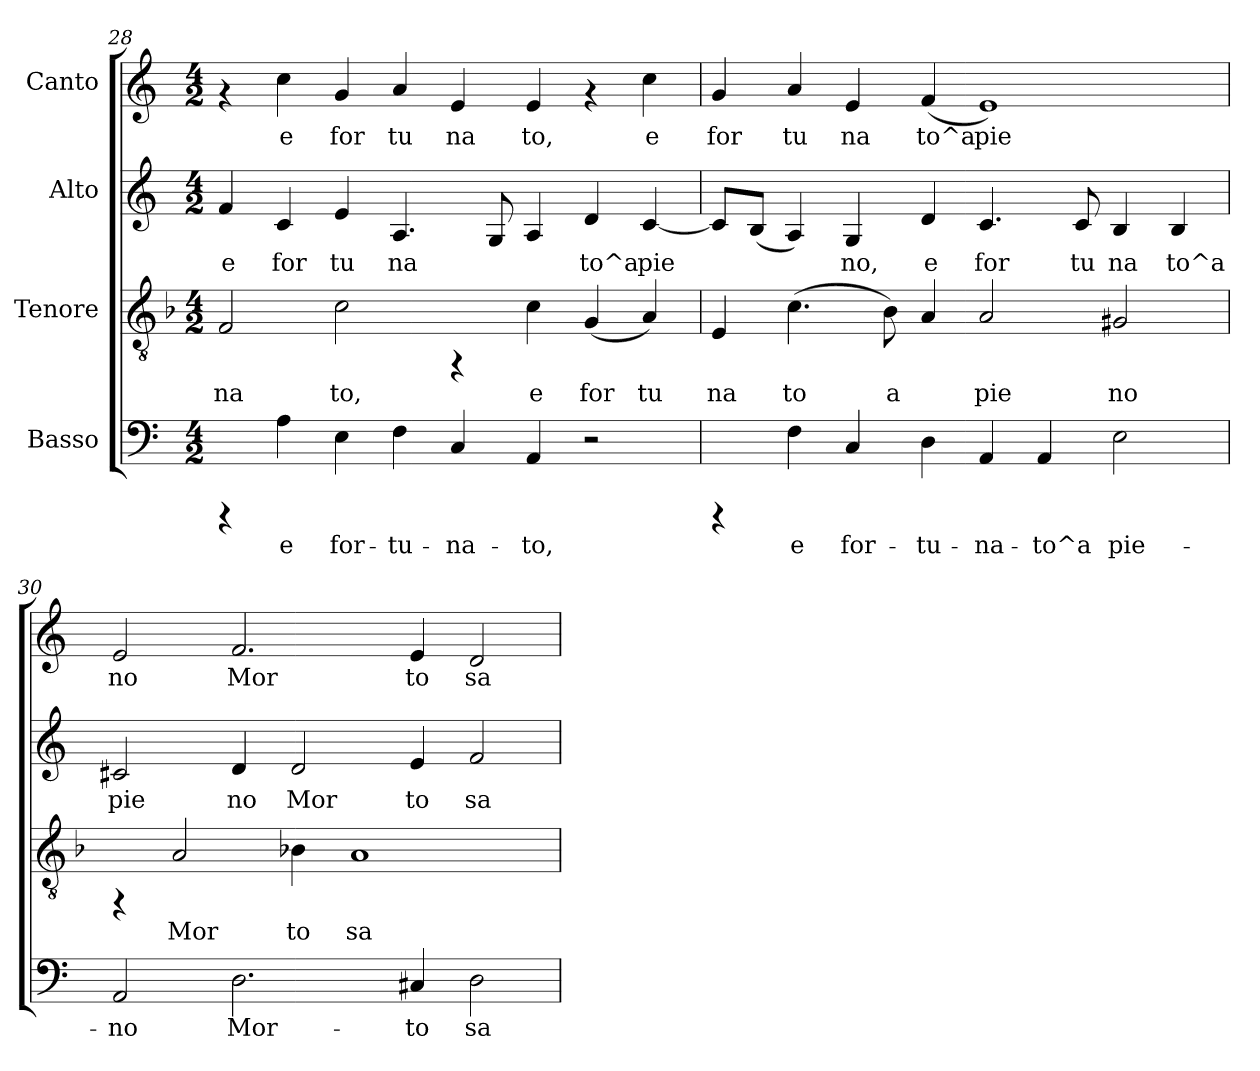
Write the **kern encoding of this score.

**kern	**text	**kern	**text	**kern	**text	**kern	**text
*part4	*part4	*part3	*part3	*part2	*part2	*part1	*part1
*staff4	*staff4	*staff3	*staff3	*staff2	*staff2	*staff1	*staff1
*I"Basso	*	*I"Tenore	*	*I"Alto	*	*I"Canto	*
!!LO:LB:g=z
*clefF4	*	*clefGv2	*	*clefG2	*	*clefG2	*
*	*	*k[b-]	*	*	*	*	*
*	*	*F:	*	*	*	*	*
*M4/2	*	*M4/2	*	*M4/2	*	*M4/2	*
=28	=28	=28	=28	=28	=28	=28	=28
!	!	!	!LO:LY:b:cj	!	!LO:LY:b:cj	!	!
4rCCC	.	2F/	-na	4f/	e	4rf	.
!	!LO:LY:b:cj	!	!	!	!LO:LY:b:cj	!	!LO:LY:b:cj
4A\	e	.	.	4c/	for	4cc\	e
!	!LO:LY:b:cj	!	!LO:LY:b:cj	!	!LO:LY:b:cj	!	!LO:LY:b:cj
4E\	for-	2c\	to,	4e/	tu	4g/	for
!	!LO:LY:b:cj	!	!	!	!LO:LY:b:cj	!	!LO:LY:b:cj
4F\	-tu-	.	.	4.A/	na	4a/	tu
!	!LO:LY:b:cj	!	!	!	!	!	!LO:LY:b:cj
4C/	-na-	4rFF	.	.	.	4e/	na
!	!	!	!	!	!LO:LY:b:cj	!	!
.	.	.	.	8G/	.	.	.
!	!LO:LY:b:cj	!	!LO:LY:b:cj	!	!LO:LY:b:cj	!	!LO:LY:b:cj
4AA/	-to,	4c\	e	4A/	.	4e/	to,
!	!	!	!LO:LY:b:cj	!	!LO:LY:b:cj	!	!
2r	.	(>4G/	for	4d/	to^a	4rf	.
!	!	!	!LO:LY:b:cj	!	!LO:LY:b:cj	!	!LO:LY:b:cj
.	.	4A/)	tu	[<4c/	pie	4cc\	e
=29	=29	=29	=29	=29	=29	=29	=29
!	!	!	!LO:LY:b:cj	!	!LO:LY:b:cj	!	!LO:LY:b:cj
4rCCC	.	4E/	na	8c/L]	.	4g/	for
!	!	!	!	!	!LO:LY:b:cj	!	!
.	.	.	.	(>8B/J	.	.	.
!	!LO:LY:b:cj	!	!LO:LY:b:cj	!	!LO:LY:b:cj	!	!LO:LY:b:cj
4F\	e	(<4.c\	to	4A/)	.	4a/	tu
!	!LO:LY:b:cj	!	!	!	!LO:LY:b:cj	!	!LO:LY:b:cj
4C/	for-	.	.	4G/	no,	4e/	na
!	!	!	!LO:LY:b:cj	!	!	!	!
.	.	8B-\)	a	.	.	.	.
!	!LO:LY:b:cj	!	!LO:LY:b:cj	!	!LO:LY:b:cj	!	!LO:LY:b:cj
4D\	-tu-	4A/	.	4d/	e	(<4f/	to^a
!	!LO:LY:b:cj	!	!LO:LY:b:cj	!	!LO:LY:b:cj	!	!LO:LY:b:cj
4AA/	-na-	2A/	pie	4.c/	for	1e)	pie
!	!LO:LY:b:cj	!	!	!	!	!	!
4AA/	-to^a	.	.	.	.	.	.
!	!	!	!	!	!LO:LY:b:cj	!	!
.	.	.	.	8c/	tu	.	.
!	!LO:LY:b:cj	!	!LO:LY:b:cj	!	!LO:LY:b:cj	!	!
2E\	pie-	2G#X/	no	4B/	na	.	.
!	!	!	!	!	!LO:LY:b:cj	!	!
.	.	.	.	4B/	to^a	.	.
=30	=30	=30	=30	=30	=30	=30	=30
!	!LO:LY:b:cj	!	!	!	!LO:LY:b:cj	!	!LO:LY:b:cj
2AA/	-no	4rFF	.	2c#X/	pie	2e/	no
!	!	!	!LO:LY:b:cj	!	!	!	!
.	.	2A/	Mor	.	.	.	.
!	!LO:LY:b:cj	!	!	!	!LO:LY:b:cj	!	!LO:LY:b:cj
2.D\	Mor-	.	.	4d/	no	2.f/	Mor
!	!	!	!LO:LY:b:cj	!	!LO:LY:b:cj	!	!
.	.	4B-X\	to	2d/	Mor	.	.
!	!	!	!LO:LY:b:cj	!	!	!	!
.	.	1A	sa	.	.	.	.
!	!LO:LY:b:cj	!	!	!	!LO:LY:b:cj	!	!LO:LY:b:cj
4C#X/	-to	.	.	4e/	to	4e/	to
!	!LO:LY:b:cj	!	!	!	!LO:LY:b:cj	!	!LO:LY:b:cj
2D\	sa-	.	.	2f/	sa	2d/	sa
=	=	=	=	=	=	=	=
*-	*-	*-	*-	*-	*-	*-	*-
